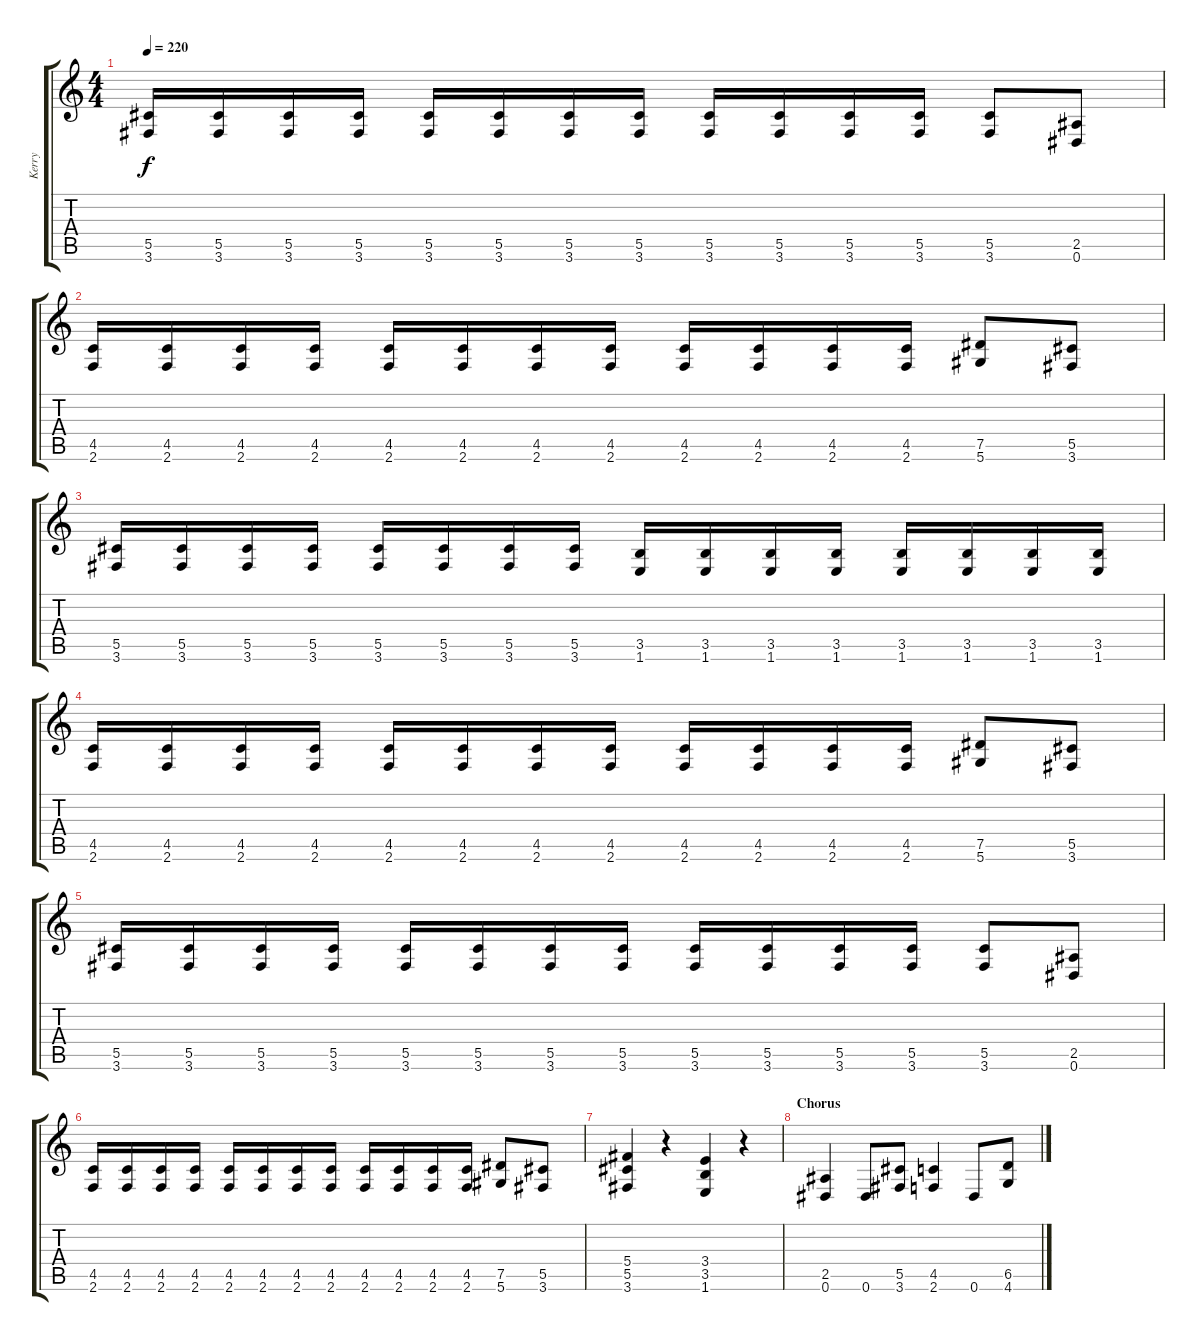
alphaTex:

\track ("Kerry" "Kerry") {instrument distortionguitar}
\staff {score tabs}
\tuning (Eb4 Bb3 Gb3 Db3 Ab2 Eb2) {hide}
\ts (4 4)
\tempo 220
\clef g2
\ks c
(5.5 3.6).16{dy f} (5.5 3.6).16 (5.5 3.6).16 (5.5 3.6).16 (5.5 3.6).16 (5.5 3.6).16 (5.5 3.6).16 (5.5 3.6).16 (5.5 3.6).16 (5.5 3.6).16 (5.5 3.6).16 (5.5 3.6).16 (5.5 3.6).8 (2.5 0.6).8 |
(4.5 2.6).16 (4.5 2.6).16 (4.5 2.6).16 (4.5 2.6).16 (4.5 2.6).16 (4.5 2.6).16 (4.5 2.6).16 (4.5 2.6).16 (4.5 2.6).16 (4.5 2.6).16 (4.5 2.6).16 (4.5 2.6).16 (7.5 5.6).8 (5.5 3.6).8 |
(5.5 3.6).16 (5.5 3.6).16 (5.5 3.6).16 (5.5 3.6).16 (5.5 3.6).16 (5.5 3.6).16 (5.5 3.6).16 (5.5 3.6).16 (3.5 1.6).16 (3.5 1.6).16 (3.5 1.6).16 (3.5 1.6).16 (3.5 1.6).16 (3.5 1.6).16 (3.5 1.6).16 (3.5 1.6).16 |
(4.5 2.6).16 (4.5 2.6).16 (4.5 2.6).16 (4.5 2.6).16 (4.5 2.6).16 (4.5 2.6).16 (4.5 2.6).16 (4.5 2.6).16 (4.5 2.6).16 (4.5 2.6).16 (4.5 2.6).16 (4.5 2.6).16 (7.5 5.6).8 (5.5 3.6).8 |
(5.5 3.6).16 (5.5 3.6).16 (5.5 3.6).16 (5.5 3.6).16 (5.5 3.6).16 (5.5 3.6).16 (5.5 3.6).16 (5.5 3.6).16 (5.5 3.6).16 (5.5 3.6).16 (5.5 3.6).16 (5.5 3.6).16 (5.5 3.6).8 (2.5 0.6).8 |
(4.5 2.6).16 (4.5 2.6).16 (4.5 2.6).16 (4.5 2.6).16 (4.5 2.6).16 (4.5 2.6).16 (4.5 2.6).16 (4.5 2.6).16 (4.5 2.6).16 (4.5 2.6).16 (4.5 2.6).16 (4.5 2.6).16 (7.5 5.6).8 (5.5 3.6).8 |
(5.4 5.5 3.6).4 r.4 (3.4 3.5 1.6).4 r.4 |
\section ("" "Chorus")
(2.5 0.6).4 0.6.8 (5.5 3.6).8 (4.5 2.6).4 0.6.8 (6.5 4.6).8
